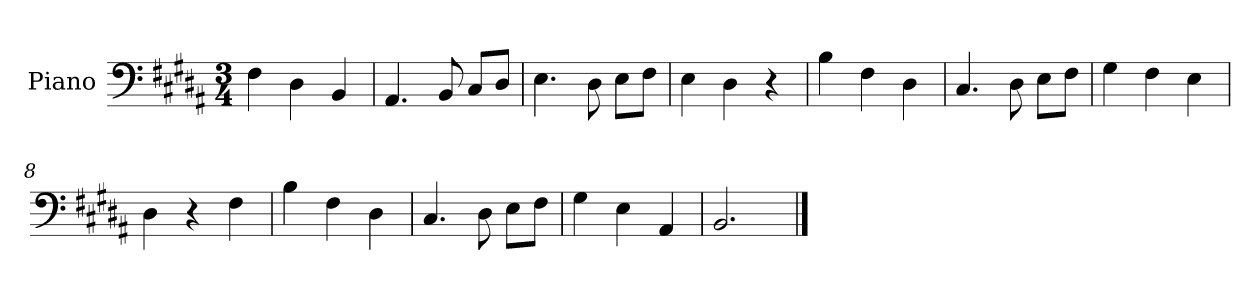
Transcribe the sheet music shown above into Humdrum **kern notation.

**kern
*part1
*staff1
*I"Piano
*I'Pno
*clefF4
*k[f#c#g#d#a#]
*B:
*M3/4
=1
4F#\
4D#\
4BB/
=2
4.AA#/
8BB/
8C#/L
8D#/J
=3
4.E\
8D#\
8E\L
8F#\J
=4
4E\
4D#\
4r
=5
4B\
4F#\
4D#\
=6
4.C#/
8D#\
8E\L
8F#\J
=7
4G#\
4F#\
4E\
=8
4D#\
4r
4F#\
=9
4B\
4F#\
4D#\
=10
4.C#/
8D#\
8E\L
8F#\J
=11
4G#\
4E\
4AA#/
=12
2.BB/
==
*-
